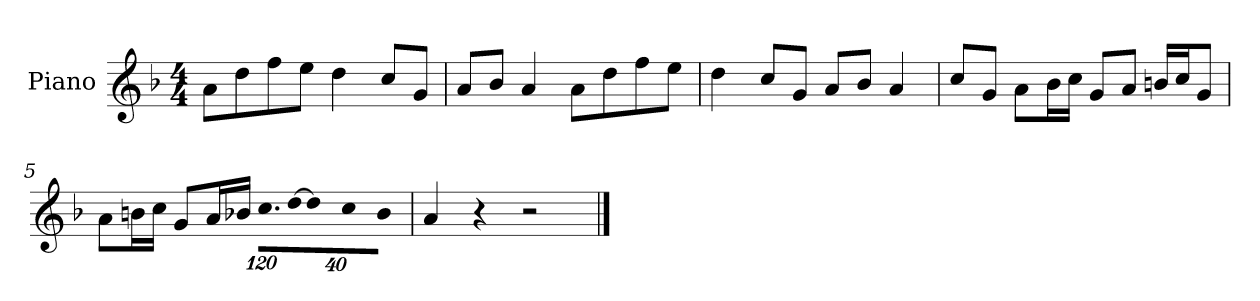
**kern
*part1
*staff1
*I"Piano
*I'P-no
*clefG2
*k[b-]
*M4/4
*MM90
=1
8a\L
8dd\
8ff\
8ee\J
4dd\
8cc/L
8g/J
=2
8a/L
8b-/J
4a/
8a\L
8dd\
8ff\
8ee\J
=3
4dd\
8cc/L
8g/J
8a/L
8b-/J
4a/
=4
8cc/L
8g/J
8a\L
16b-\L
16cc\JJ
8g/L
8a/J
16bn/LL
16cc/J
8g/J
!!LO:LB:g=z
=5
8a\L
16bn\L
16cc\JJ
8g/L
16a/L
16b-X/JJ
*Xbrackettup
!LO:N:vis=16.
960%103cc\LL
!LO:N:vis=32
[640%23dd\JK
!LO:N:vis=8
960%137dd\]
!LO:N:vis=16
1920%137cc\K
!LO:N:vis=8
960%137b-\J
=6
4a/
4r
2r
==
*-
